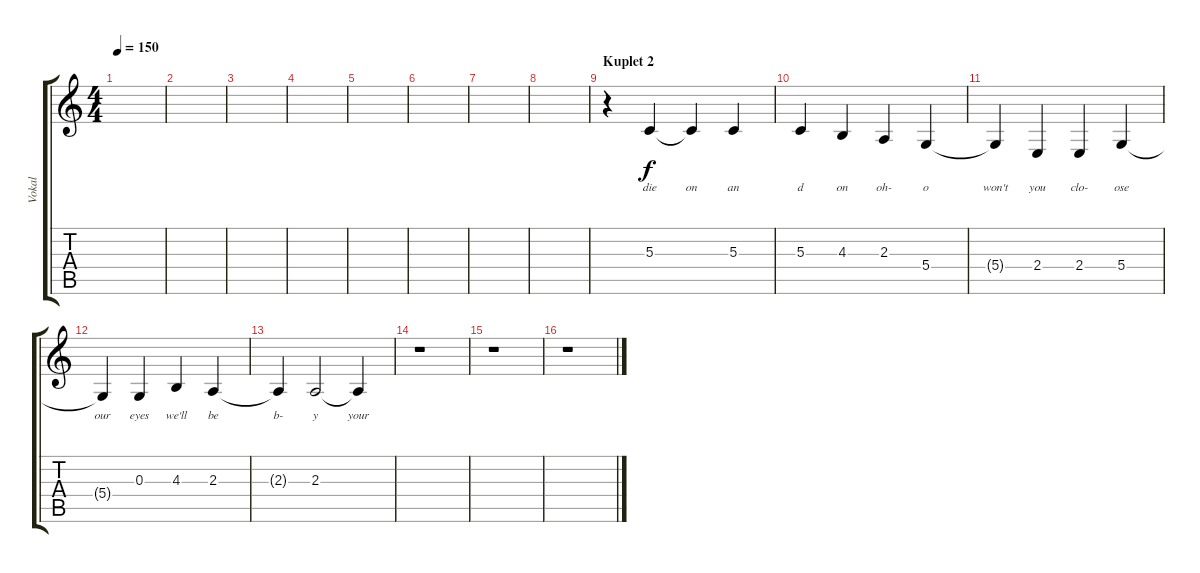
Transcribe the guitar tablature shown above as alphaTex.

\track ("Vokal" "Vokal") {instrument fx4atmosphere}
\staff {score tabs}
\tuning (E4 B3 G3 D3 A2 E2) {hide}
\ts (4 4)
\tempo 150
\clef g2
\ks c
|
|
|
|
|
|
|
|
\section ("" "Kuplet 2")
r.4 5.3.4{lyrics (0 "die") lyrics (1 "") lyrics (2 "") lyrics (3 "") lyrics (4 "")} 5.3{t}.4{lyrics (0 "on") lyrics (1 "") lyrics (2 "") lyrics (3 "") lyrics (4 "")} 5.3.4{lyrics (0 "an") lyrics (1 "") lyrics (2 "") lyrics (3 "") lyrics (4 "")} |
5.3.4{lyrics (0 "d") lyrics (1 "") lyrics (2 "") lyrics (3 "") lyrics (4 "")} 4.3.4{lyrics (0 "on") lyrics (1 "") lyrics (2 "") lyrics (3 "") lyrics (4 "")} 2.3.4{lyrics (0 "oh-") lyrics (1 "") lyrics (2 "") lyrics (3 "") lyrics (4 "")} 5.4.4{lyrics (0 "o") lyrics (1 "") lyrics (2 "") lyrics (3 "") lyrics (4 "")} |
5.4{t}.4{lyrics (0 "won't") lyrics (1 "") lyrics (2 "") lyrics (3 "") lyrics (4 "")} 2.4.4{lyrics (0 "you") lyrics (1 "") lyrics (2 "") lyrics (3 "") lyrics (4 "")} 2.4.4{lyrics (0 "clo-") lyrics (1 "") lyrics (2 "") lyrics (3 "") lyrics (4 "")} 5.4.4{lyrics (0 "ose") lyrics (1 "") lyrics (2 "") lyrics (3 "") lyrics (4 "")} |
5.4{t}.4{lyrics (0 "our") lyrics (1 "") lyrics (2 "") lyrics (3 "") lyrics (4 "")} 0.3.4{lyrics (0 "eyes") lyrics (1 "") lyrics (2 "") lyrics (3 "") lyrics (4 "")} 4.3.4{lyrics (0 "we'll") lyrics (1 "") lyrics (2 "") lyrics (3 "") lyrics (4 "")} 2.3.4{lyrics (0 "be") lyrics (1 "") lyrics (2 "") lyrics (3 "") lyrics (4 "")} |
2.3{t}.4{lyrics (0 "b-") lyrics (1 "") lyrics (2 "") lyrics (3 "") lyrics (4 "")} 2.3.2{lyrics (0 "y") lyrics (1 "") lyrics (2 "") lyrics (3 "") lyrics (4 "")} 2.3{t}.4{lyrics (0 "your") lyrics (1 "") lyrics (2 "") lyrics (3 "") lyrics (4 "")} |
r.1 |
r.1 |
r.1
